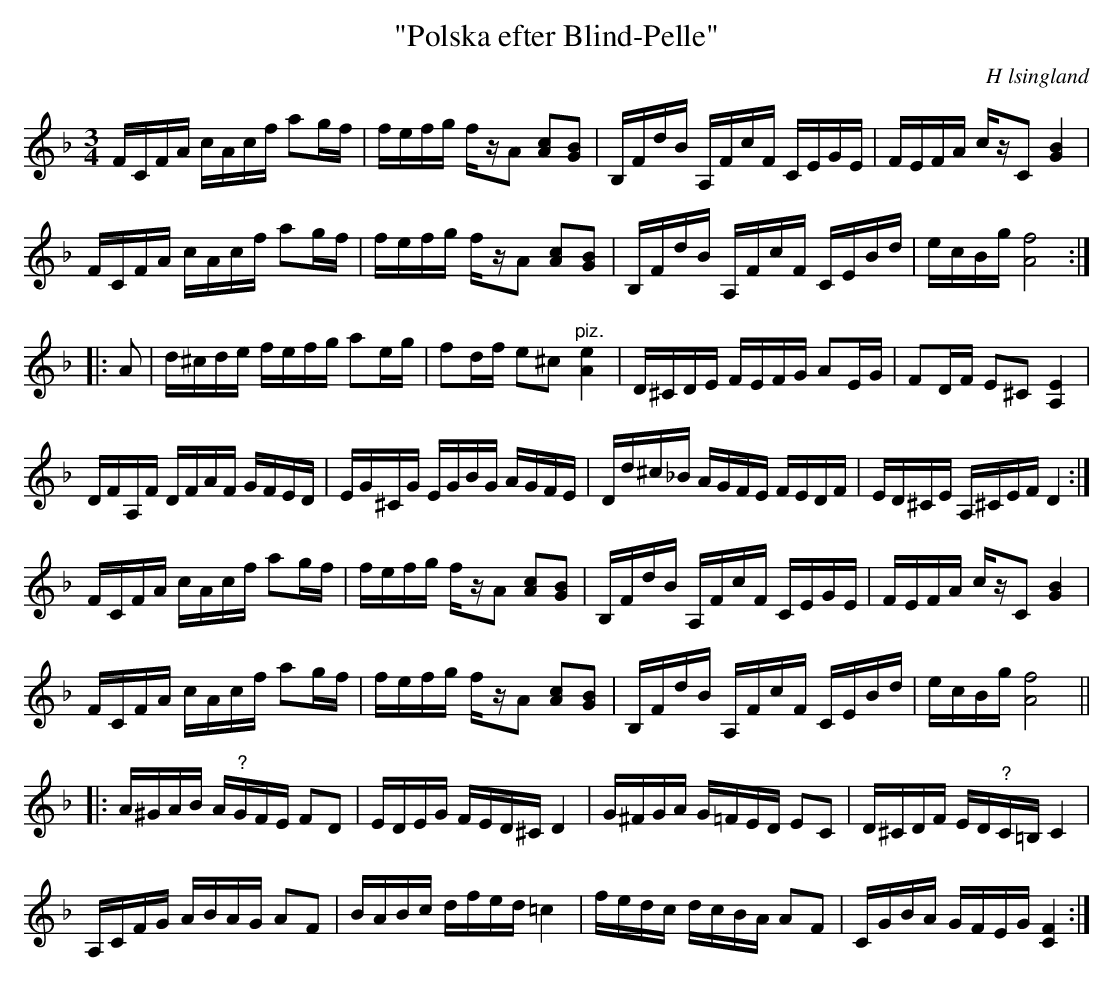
X:1
T: "Polska efter Blind-Pelle"
O: H lsingland
M: 3/4
L: 1/16
K: F
FCFA cAcf a2gf | fefg fzA2 [cA]2[BG]2 | B,FdB A,FcF CEGE | FEFA czC2 [BG]4 |
FCFA cAcf a2gf | fefg fzA2 [cA]2[BG]2 | B,FdB A,FcF CEBd | ecBg [fA]8 ::
K: Dm
A2 | d^cde fefg a2eg | f2df e2^c2 "^piz."[Ae]4 | D^CDE FEFG A2EG | F2DF E2^C2 [A,E]4 |
DFA,F DFAF GFED | EG^CG EGBG AGFE | Dd^c_B AGFE FEDF | ED^CE A,^CEF D4 :|
FCFA cAcf a2gf | fefg fzA2 [cA]2[BG]2 | B,FdB A,FcF CEGE | FEFA czC2 [BG]4 |
FCFA cAcf a2gf | fefg fzA2 [cA]2[BG]2 | B,FdB A,FcF CEBd | ecBg [fA]8 ||
|: A^GAB A"^?"GFE F2D2 | EDEG FED^C D4 | G^FGA G=FED E2C2 | D^CDF ED"^?"C=B, C4 |
   A,CFG ABAG A2F2 | BABc dfed =c4 | fedc dcBA A2F2 | CGBA GFEG [FC]4 :|
